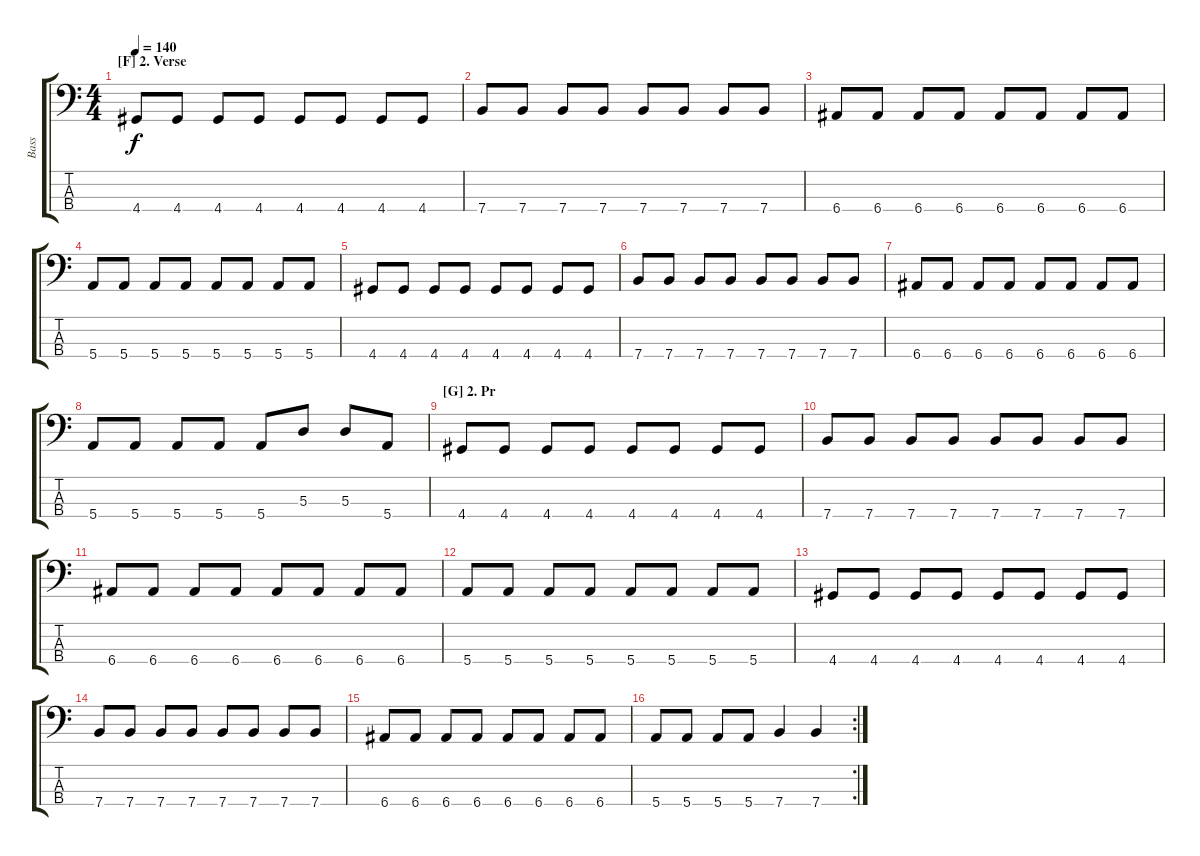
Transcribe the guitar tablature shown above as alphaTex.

\track ("Bass" "Bass") {instrument electricbassfinger}
\staff {score tabs}
\tuning (G2 D2 A1 E1) {hide}
\ts (4 4)
\section ("" "[F] 2. Verse")
\tempo 140
\clef f4
\ks c
4.4.8{dy f} 4.4.8 4.4.8 4.4.8 4.4.8 4.4.8 4.4.8 4.4.8 |
7.4.8 7.4.8 7.4.8 7.4.8 7.4.8 7.4.8 7.4.8 7.4.8 |
6.4.8 6.4.8 6.4.8 6.4.8 6.4.8 6.4.8 6.4.8 6.4.8 |
5.4.8 5.4.8 5.4.8 5.4.8 5.4.8 5.4.8 5.4.8 5.4.8 |
4.4.8 4.4.8 4.4.8 4.4.8 4.4.8 4.4.8 4.4.8 4.4.8 |
7.4.8 7.4.8 7.4.8 7.4.8 7.4.8 7.4.8 7.4.8 7.4.8 |
6.4.8 6.4.8 6.4.8 6.4.8 6.4.8 6.4.8 6.4.8 6.4.8 |
5.4.8 5.4.8 5.4.8 5.4.8 5.4.8 5.3.8 5.3.8 5.4.8 |
\section ("" "[G] 2. Pr")
4.4.8 4.4.8 4.4.8 4.4.8 4.4.8 4.4.8 4.4.8 4.4.8 |
7.4.8 7.4.8 7.4.8 7.4.8 7.4.8 7.4.8 7.4.8 7.4.8 |
6.4.8 6.4.8 6.4.8 6.4.8 6.4.8 6.4.8 6.4.8 6.4.8 |
5.4.8 5.4.8 5.4.8 5.4.8 5.4.8 5.4.8 5.4.8 5.4.8 |
4.4.8 4.4.8 4.4.8 4.4.8 4.4.8 4.4.8 4.4.8 4.4.8 |
7.4.8 7.4.8 7.4.8 7.4.8 7.4.8 7.4.8 7.4.8 7.4.8 |
6.4.8 6.4.8 6.4.8 6.4.8 6.4.8 6.4.8 6.4.8 6.4.8 |
\rc 2
5.4.8 5.4.8 5.4.8 5.4.8 7.4.4 7.4.4
